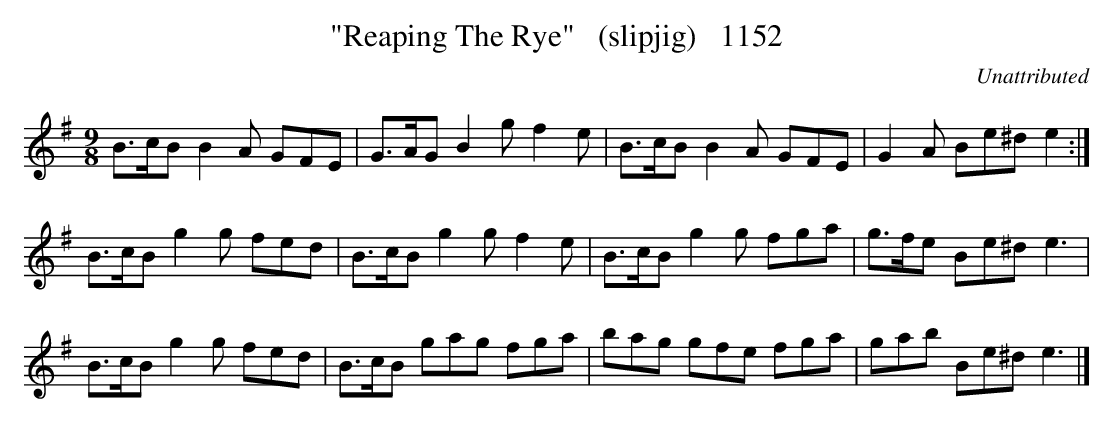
X:1
T:"Reaping The Rye"   (slipjig)   1152
C:Unattributed
BRENNAN July 2003 (HTTP://WWW.SOSYOURMOM.COM)
M:9/8
L:1/8
K:G
B3/2c/2B B2A GFE|G3/2A/2G B2g f2e|B3/2c/2B B2A GFE|G2A Be^d e2:|
B3/2c/2B g2g fed|B3/2c/2B g2g f2e|B3/2c/2B g2g fga|g3/2f/2e Be^d e3|
B3/2c/2B g2g fed|B3/2c/2B gag fga|bag gfe fga|gab Be^d e3|]
